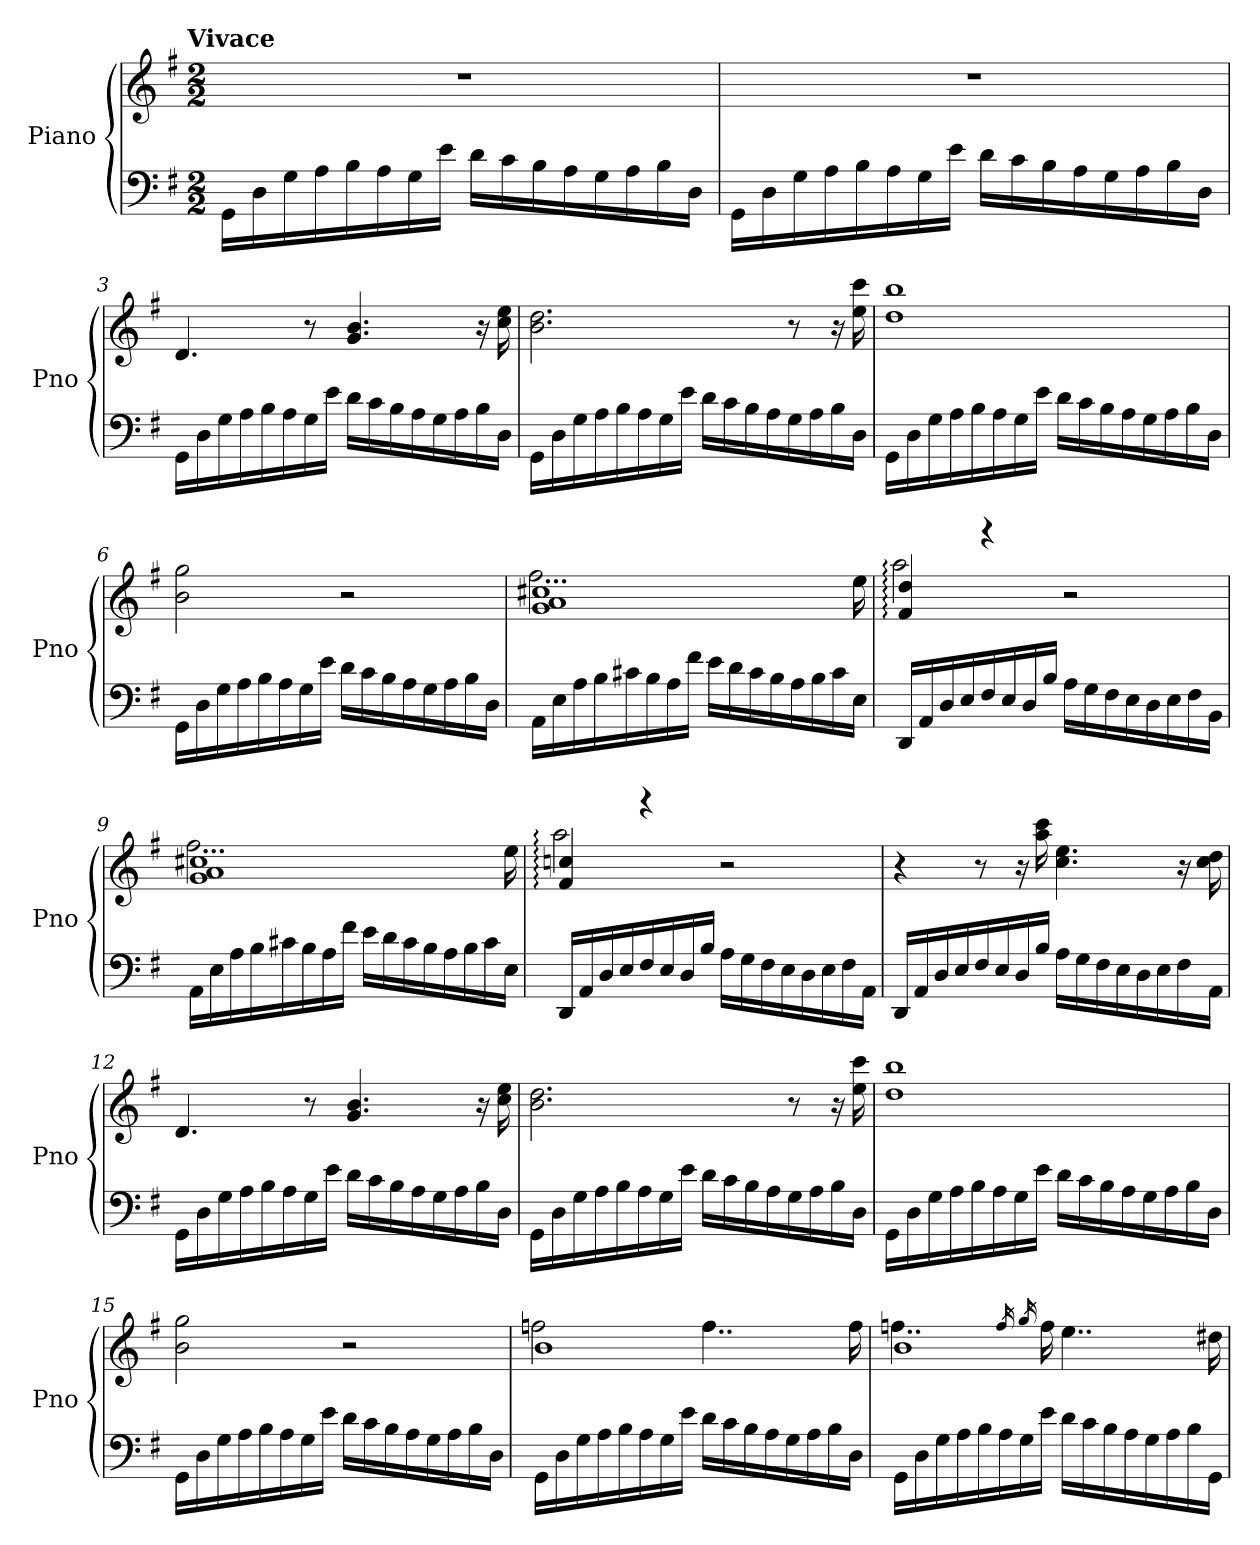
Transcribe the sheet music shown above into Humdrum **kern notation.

**kern	**kern
*part1	*part1
*staff2	*staff1
*I"Piano	*
*I'Pno	*
*clefF4	*clefG2
*k[f#]	*k[f#]
*G:	*G:
!!LO:TX:omd:t=Vivace
*M2/2	*M2/2
*MM144	*MM144
=	=
16GG\LL	1r
16D\	.
16G\	.
16A\	.
16B\	.
16A\	.
16G\	.
16e\JJ	.
16d\LL	.
16c\	.
16B\	.
16A\	.
16G\	.
16A\	.
16B\	.
16D\JJ	.
=2	=2
16GG\LL	1r
16D\	.
16G\	.
16A\	.
16B\	.
16A\	.
16G\	.
16e\JJ	.
16d\LL	.
16c\	.
16B\	.
16A\	.
16G\	.
16A\	.
16B\	.
16D\JJ	.
=3	=3
16GG\LL	4.d
16D\	.
16G\	.
16A\	.
16B\	.
16A\	.
16G\	8r
16e\JJ	.
16d\LL	4.g 4.b
16c\	.
16B\	.
16A\	.
16G\	.
16A\	.
16B\	16r
16D\JJ	16cc 16ee
=4	=4
16GG\LL	2.b 2.dd
16D\	.
16G\	.
16A\	.
16B\	.
16A\	.
16G\	.
16e\JJ	.
16d\LL	.
16c\	.
16B\	.
16A\	.
16G\	8r
16A\	.
16B\	16r
16D\JJ	16ee 16ccc
=5	=5
16GG\LL	1dd 1bb
16D\	.
16G\	.
16A\	.
16B\	.
16A\	.
16G\	.
16e\JJ	.
16d\LL	.
16c\	.
16B\	.
16A\	.
16G\	.
16A\	.
16B\	.
16D\JJ	.
=6	=6
16GG\LL	2b 2gg
16D\	.
16G\	.
16A\	.
16B\	.
16A\	.
16G\	.
16e\JJ	.
16d\LL	2r
16c\	.
16B\	.
16A\	.
16G\	.
16A\	.
16B\	.
16D\JJ	.
=7	=7
*	*^
16AA\LL	1g 1a 1cc#X	2...ff#
16E\	.	.
16A\	.	.
16B\	.	.
16c#X\	.	.
16B\	.	.
16A\	.	.
16f#\JJ	.	.
16e\LL	.	.
16d\	.	.
16c#\	.	.
16B\	.	.
16A\	.	.
16B\	.	.
16c#\	.	.
16E\JJ	.	16ee
=8	=8	=8
16DD/LL	4f#: 4dd:	2aa:
16AA/	.	.
16D/	.	.
16E/	.	.
16F#/	4r	.
16E/	.	.
16D/	.	.
16B/JJ	.	.
16A\LL	2r	2ryy
16G\	.	.
16F#\	.	.
16E\	.	.
16D\	.	.
16E\	.	.
16F#\	.	.
16BB\JJ	.	.
=9	=9	=9
16AA\LL	1g 1a 1cc#X	2...ff#
16E\	.	.
16A\	.	.
16B\	.	.
16c#X\	.	.
16B\	.	.
16A\	.	.
16f#\JJ	.	.
16e\LL	.	.
16d\	.	.
16c#\	.	.
16B\	.	.
16A\	.	.
16B\	.	.
16c#\	.	.
16E\JJ	.	16ee
=10	=10	=10
16DD/LL	4f#: 4ccn:	2aa:
16AA/	.	.
16D/	.	.
16E/	.	.
16F#/	4r	.
16E/	.	.
16D/	.	.
16B/JJ	.	.
16A\LL	2r	2ryy
16G\	.	.
16F#\	.	.
16E\	.	.
16D\	.	.
16E\	.	.
16F#\	.	.
16AA\JJ	.	.
*	*v	*v
=11	=11
16DD/LL	4r
16AA/	.
16D/	.
16E/	.
16F#/	8r
16E/	.
16D/	16r
16B/JJ	16aa 16ccc
16A\LL	4.cc 4.ee
16G\	.
16F#\	.
16E\	.
16D\	.
16E\	.
16F#\	16r
16AA\JJ	16cc 16dd
=12	=12
16GG\LL	4.d
16D\	.
16G\	.
16A\	.
16B\	.
16A\	.
16G\	8r
16e\JJ	.
16d\LL	4.g 4.b
16c\	.
16B\	.
16A\	.
16G\	.
16A\	.
16B\	16r
16D\JJ	16cc 16ee
=13	=13
16GG\LL	2.b 2.dd
16D\	.
16G\	.
16A\	.
16B\	.
16A\	.
16G\	.
16e\JJ	.
16d\LL	.
16c\	.
16B\	.
16A\	.
16G\	8r
16A\	.
16B\	16r
16D\JJ	16ee 16ccc
=14	=14
16GG\LL	1dd 1bb
16D\	.
16G\	.
16A\	.
16B\	.
16A\	.
16G\	.
16e\JJ	.
16d\LL	.
16c\	.
16B\	.
16A\	.
16G\	.
16A\	.
16B\	.
16D\JJ	.
=15	=15
16GG\LL	2b 2gg
16D\	.
16G\	.
16A\	.
16B\	.
16A\	.
16G\	.
16e\JJ	.
16d\LL	2r
16c\	.
16B\	.
16A\	.
16G\	.
16A\	.
16B\	.
16D\JJ	.
=16	=16
*	*^
16GG\LL	1b	2ffn
16D\	.	.
16G\	.	.
16A\	.	.
16B\	.	.
16A\	.	.
16G\	.	.
16e\JJ	.	.
16d\LL	.	4..ff
16c\	.	.
16B\	.	.
16A\	.	.
16G\	.	.
16A\	.	.
16B\	.	.
16D\JJ	.	16ff
=17	=17	=17
16GG\LL	1b	4..ffn
16D\	.	.
16G\	.	.
16A\	.	.
16B\	.	.
16A\	.	.
16G\	.	.
.	.	16qff
.	.	16qgg
16e\JJ	.	16ff
16d\LL	.	4..ee
16c\	.	.
16B\	.	.
16A\	.	.
16G\	.	.
16A\	.	.
16B\	.	.
16GG\JJ	.	16dd#X
*	*v	*v
=	=
*-	*-
